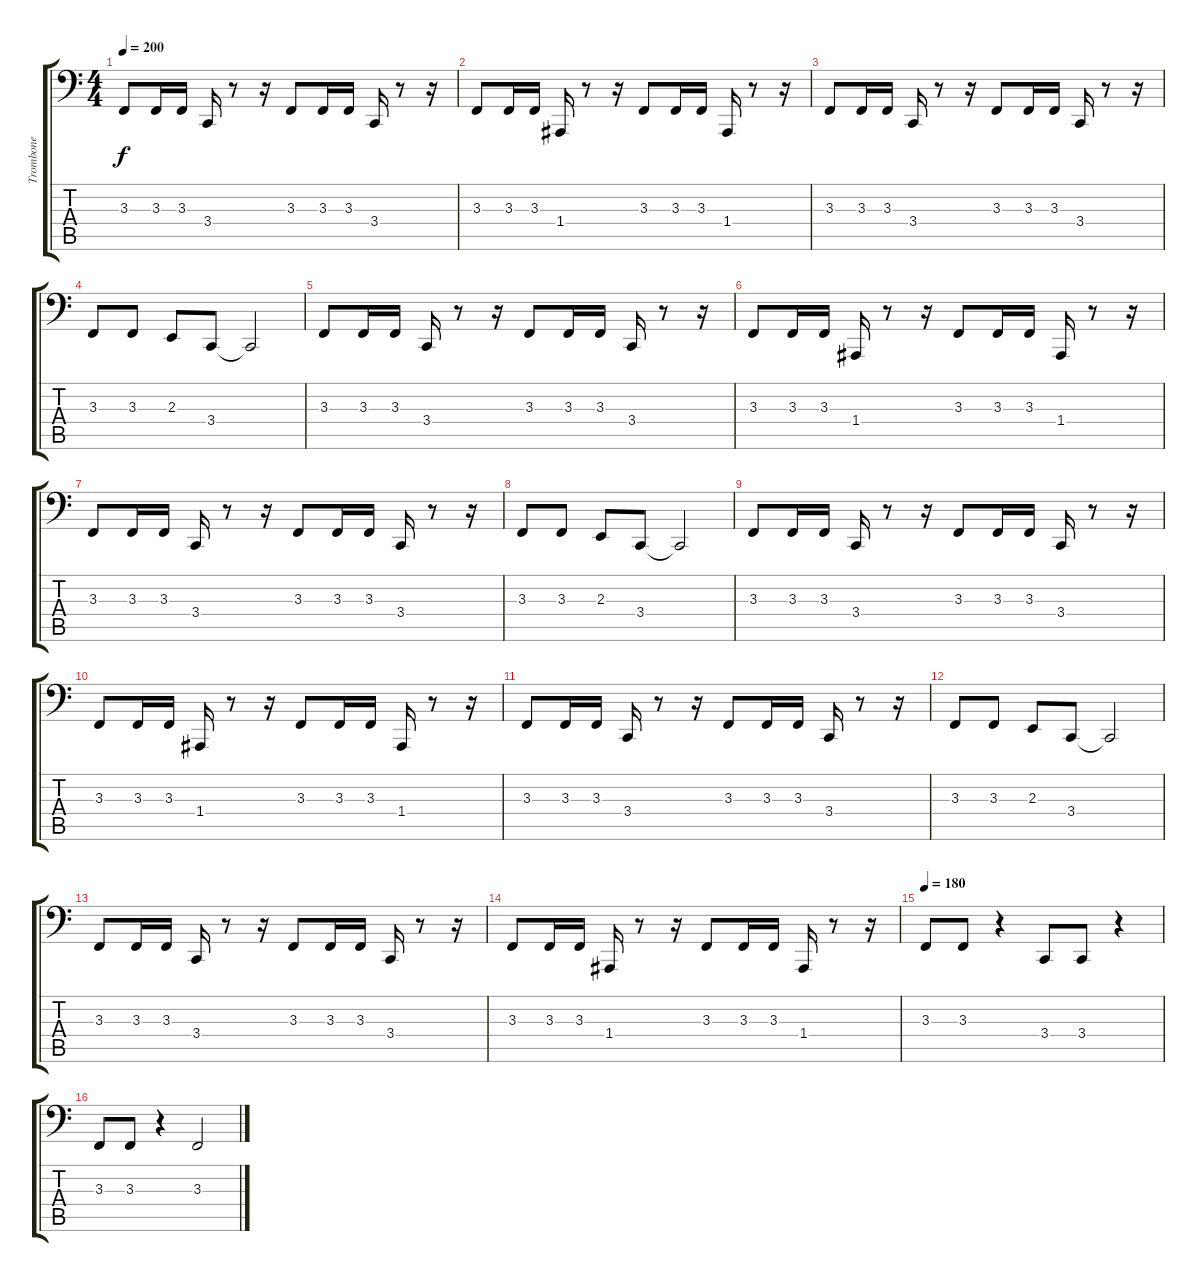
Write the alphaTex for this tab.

\track ("Trombone" "Trombone") {instrument trombone}
\staff {score tabs}
\tuning (C3 G2 D2 A1 E1 B0) {hide}
\ts (4 4)
\tempo 200
\clef f4
\ks c
3.3.8{dy f} 3.3.16 3.3.16 3.4.16 r.8 r.16 3.3.8 3.3.16 3.3.16 3.4.16 r.8 r.16 |
3.3.8 3.3.16 3.3.16 1.4.16 r.8 r.16 3.3.8 3.3.16 3.3.16 1.4.16 r.8 r.16 |
3.3.8 3.3.16 3.3.16 3.4.16 r.8 r.16 3.3.8 3.3.16 3.3.16 3.4.16 r.8 r.16 |
3.3.8 3.3.8 2.3.8 3.4.8 3.4{t}.2 |
3.3.8 3.3.16 3.3.16 3.4.16 r.8 r.16 3.3.8 3.3.16 3.3.16 3.4.16 r.8 r.16 |
3.3.8 3.3.16 3.3.16 1.4.16 r.8 r.16 3.3.8 3.3.16 3.3.16 1.4.16 r.8 r.16 |
3.3.8 3.3.16 3.3.16 3.4.16 r.8 r.16 3.3.8 3.3.16 3.3.16 3.4.16 r.8 r.16 |
3.3.8 3.3.8 2.3.8 3.4.8 3.4{t}.2 |
3.3.8 3.3.16 3.3.16 3.4.16 r.8 r.16 3.3.8 3.3.16 3.3.16 3.4.16 r.8 r.16 |
3.3.8 3.3.16 3.3.16 1.4.16 r.8 r.16 3.3.8 3.3.16 3.3.16 1.4.16 r.8 r.16 |
3.3.8 3.3.16 3.3.16 3.4.16 r.8 r.16 3.3.8 3.3.16 3.3.16 3.4.16 r.8 r.16 |
3.3.8 3.3.8 2.3.8 3.4.8 3.4{t}.2 |
3.3.8 3.3.16 3.3.16 3.4.16 r.8 r.16 3.3.8 3.3.16 3.3.16 3.4.16 r.8 r.16 |
3.3.8 3.3.16 3.3.16 1.4.16 r.8 r.16 3.3.8 3.3.16 3.3.16 1.4.16 r.8 r.16 |
\tempo 180
3.3.8 3.3.8 r.4 3.4.8 3.4.8 r.4 |
3.3.8 3.3.8 r.4 3.3.2
